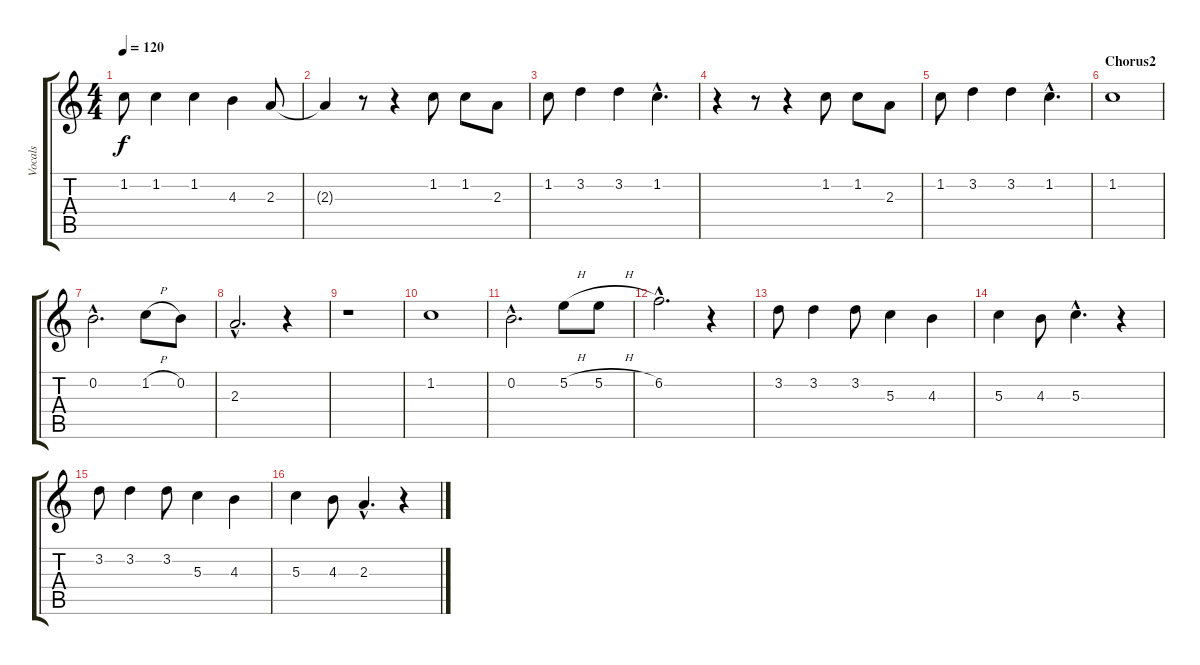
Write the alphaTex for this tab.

\track ("Vocals" "Vocals") {instrument distortionguitar}
\staff {score tabs}
\tuning (E4 B3 G3 D3 A2 E2) {hide}
\ts (4 4)
\tempo 120
\clef g2
\ks c
1.2{t}.8{dy f} 1.2.4 1.2.4 4.3.4 2.3.8 |
2.3{t}.4 r.8 r.4 1.2.8 1.2.8 2.3.8 |
1.2.8 3.2.4 3.2.4 1.2{hac}.4{d} |
r.4 r.8 r.4 1.2.8 1.2.8 2.3.8 |
1.2.8 3.2.4 3.2.4 1.2{hac}.4{d} |
\section ("" "Chorus2")
1.2.1 |
0.2{hac}.2{d} 1.2{h}.8 0.2.8 |
2.3{hac}.2{d} r.4 |
r.1 |
1.2.1 |
0.2{hac}.2{d} 5.2{h}.8 5.2{h}.8 |
6.2{hac}.2{d} r.4 |
3.2.8 3.2.4 3.2.8 5.3.4 4.3.4 |
5.3.4 4.3.8 5.3{hac}.4{d} r.4 |
3.2.8 3.2.4 3.2.8 5.3.4 4.3.4 |
5.3.4 4.3.8 2.3{hac}.4{d} r.4
